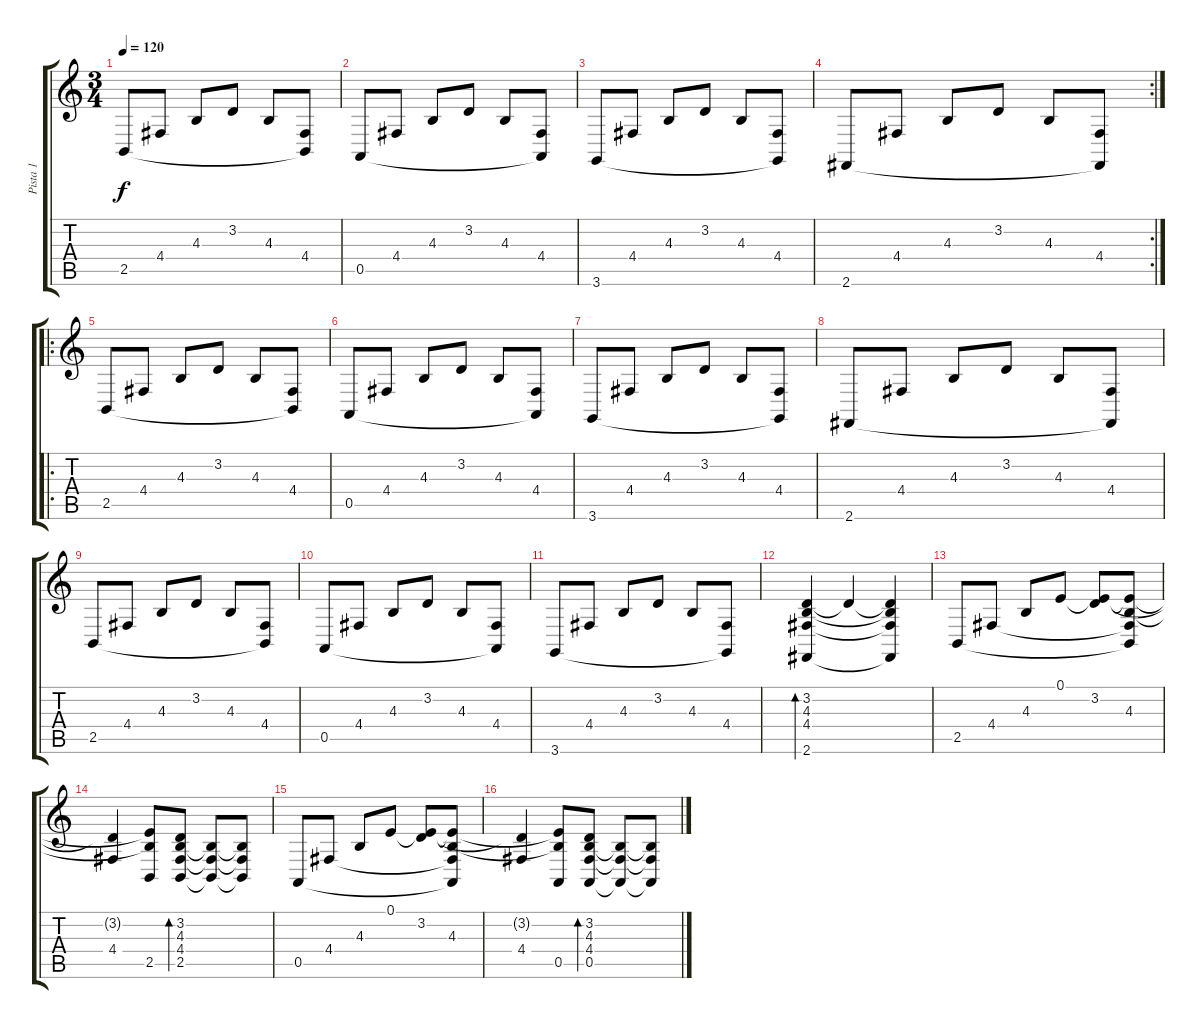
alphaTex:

\track ("Pista 1" "Pista 1") {instrument orchestralharp}
\staff {score tabs}
\tuning (E4 B3 G3 D3 A2 E2) {hide}
\ts (3 4)
\tempo 120
\clef g2
\ks c
2.5.8{dy f instrument orchestralharp} 4.4.8 4.3.8 3.2.8 4.3.8 (4.4 2.5{t}).8 |
0.5.8 4.4.8 4.3.8 3.2.8 4.3.8 (4.4 0.5{t}).8 |
3.6.8 4.4.8 4.3.8 3.2.8 4.3.8 (4.4 3.6{t}).8 |
\rc 2
2.6.8 4.4.8 4.3.8 3.2.8 4.3.8 (4.4 2.6{t}).8 |
\ro
2.5.8 4.4.8 4.3.8 3.2.8 4.3.8 (4.4 2.5{t}).8 |
0.5.8 4.4.8 4.3.8 3.2.8 4.3.8 (4.4 0.5{t}).8 |
3.6.8 4.4.8 4.3.8 3.2.8 4.3.8 (4.4 3.6{t}).8 |
2.6.8 4.4.8 4.3.8 3.2.8 4.3.8 (4.4 2.6{t}).8 |
2.5.8 4.4.8 4.3.8 3.2.8 4.3.8 (4.4 2.5{t}).8 |
0.5.8 4.4.8 4.3.8 3.2.8 4.3.8 (4.4 0.5{t}).8 |
3.6.8 4.4.8 4.3.8 3.2.8 4.3.8 (4.4 3.6{t}).8 |
(3.2 4.3 4.4 2.6).4{bd 480} 3.2{t}.4 (3.2{t} 4.3{t} 4.4{t} 2.6{t}).4 |
2.5.8 4.4.8 4.3.8 0.1.8 (0.1{t} 3.2).8 (0.1{t} 4.3 4.4{t} 2.5{t}).8 |
(3.2{t} 4.4).4 (0.1{t} 4.3{t} 2.5).8 (3.2 4.3 4.4 2.5).8{bd 480} (4.3{t} 4.4{t} 2.5{t}).8 (4.3{t} 4.4{t} 2.5{t}).8 |
0.5.8 4.4.8 4.3.8 0.1.8 (0.1{t} 3.2).8 (0.1{t} 4.3 4.4{t} 0.5{t}).8 |
(3.2{t} 4.4).4 (0.1{t} 4.3{t} 0.5).8 (3.2 4.3 4.4 0.5).8{bd 480} (4.3{t} 4.4{t} 0.5{t}).8 (4.3{t} 4.4{t} 0.5{t}).8
